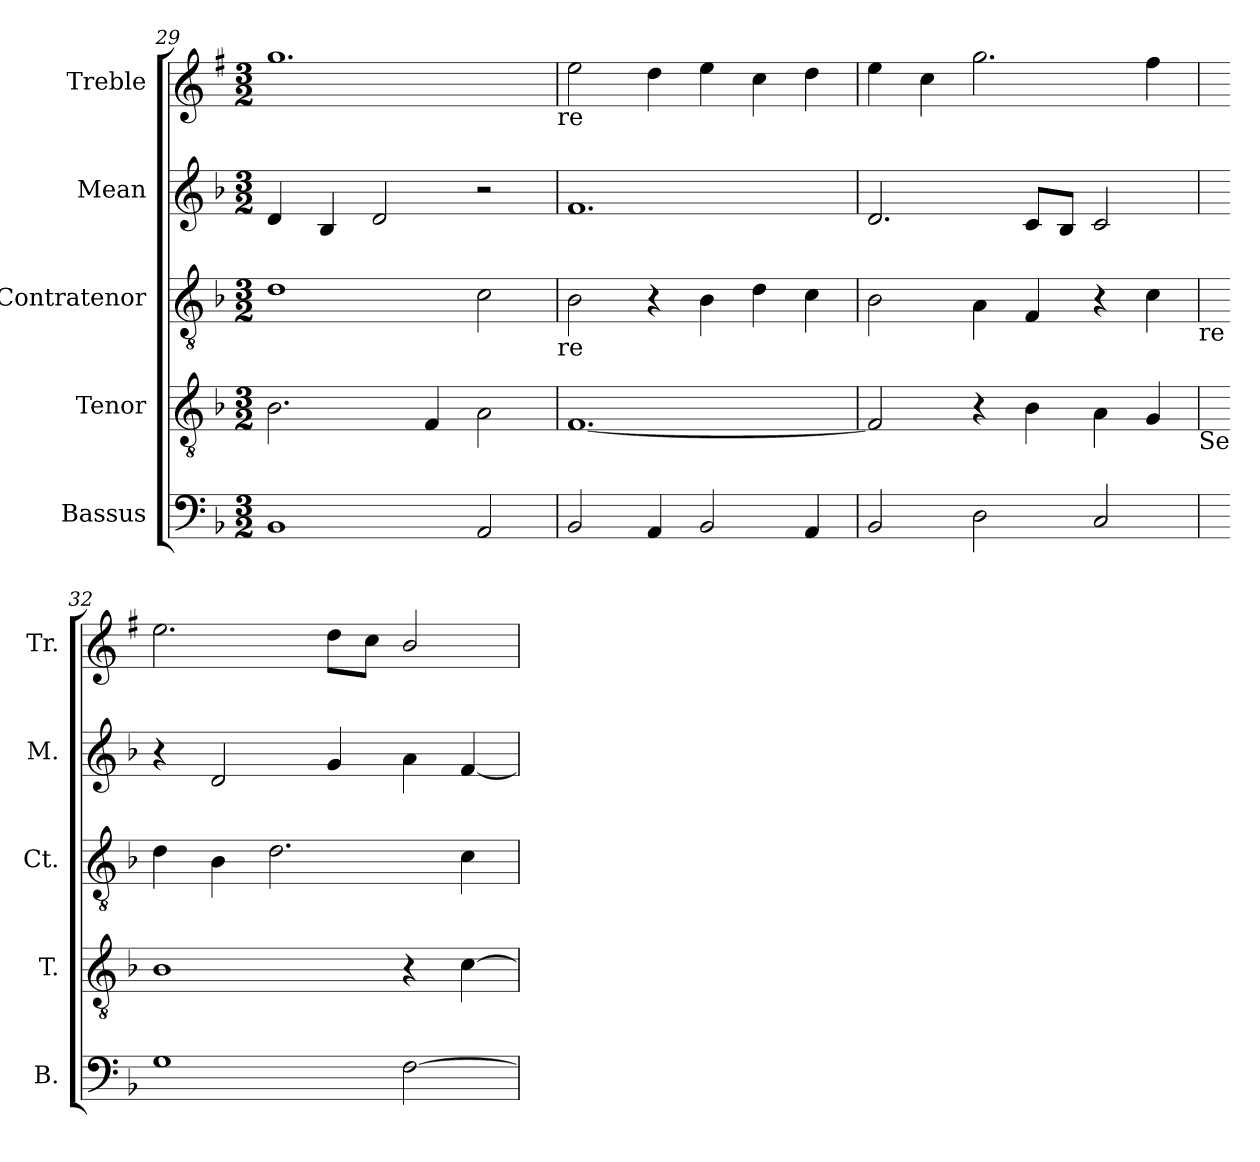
**kern	**kern	**kern	**kern	**kern
*part5	*part4	*part3	*part2	*part1
*staff5	*staff4	*staff3	*staff2	*staff1
*I"Bassus	*I"Tenor	*I"Contratenor	*I"Mean	*I"Treble
*I'B.	*I'T.	*I'Ct.	*I'M.	*I'Tr.
!!LO:PB:g=z
*clefF4	*clefGv2	*clefGv2	*clefG2	*clefG2
*ITrd7c12	*	*	*	*ITrd1c2
*k[b-]	*k[b-]	*k[b-]	*k[b-]	*k[b-]
*F:	*F:	*F:	*F:	*F:
*M3/2	*M3/2	*M3/2	*M3/2	*M3/2
=29	=29	=29	=29	=29
1BBB-	2.B-\	1d	4d/	1.ff
.	.	.	4B-/	.
.	.	.	2d/	.
.	4F/	.	.	.
2AAA/	2A\	2c\	2r	.
!	!	!	!	!LO:TX:b:t=re
!	!	!LO:TX:b:t=re	!	!
=30	=30	=30	=30	=30
2BBB-/	[<1.F	2B-\	1.f	2dd\
4AAA/	.	4r	.	4cc\
2BBB-/	.	4B-\	.	4dd\
.	.	4d\	.	4b-\
4AAA/	.	4c\	.	4cc\
=31	=31	=31	=31	=31
2BBB-/	2F/]	2B-\	2.d/	4dd\
.	.	.	.	4b-\
2DD\	4r	4A\	.	2.ff\
.	4B-\	4F/	8c/L	.
.	.	.	8B-/J	.
2CC/	4A\	4r	2c/	.
.	4G/	4c\	.	4ee\
!	!	!LO:TX:b:t=re	!	!
!	!LO:TX:b:t=Se	!	!	!
=32	=32	=32	=32	=32
1GG	1B-	4d\	4r	2.dd\
.	.	4B-\	2d/	.
.	.	2.d\	.	.
.	.	.	4g/	8cc\L
.	.	.	.	8b-\J
[>2FF\	4r	.	4a\	2a/
.	[>4c\	4c\	[<4f/	.
=	=	=	=	=
*-	*-	*-	*-	*-
